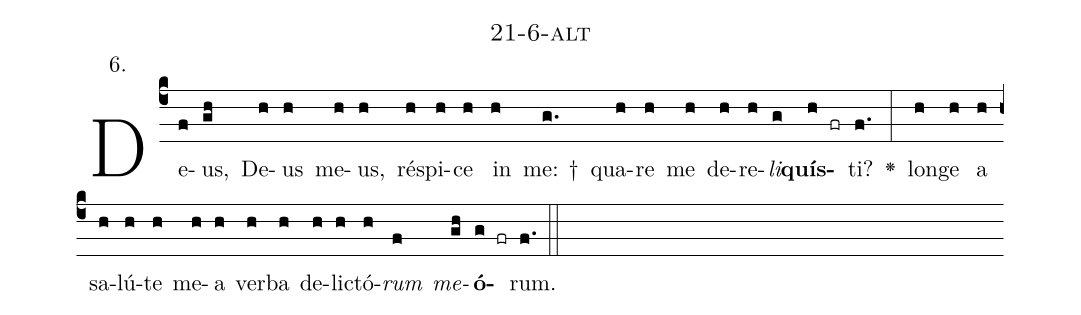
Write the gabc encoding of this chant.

name: 21-6-alt;
annotation: 6.;
%%
(c4)De(f)us,(gh) De(h)us(h) me(h)us,(h) ré(h)spi(h)ce(h) in(h) me: †(g.) qua(h)re(h) me(h) de(h)re(h)<i>li</i>(g)<b>quís</b>(h fr)ti?(f.) <v>\greheightstar</v>(:) lon(h)ge(h) a(h) sa(h)lú(h)te(h) me(h)a(h) ver(h)ba(h) de(h)lic(h)tó(h)<i>rum</i>(f) <i>me</i>(gh)<b>ó</b>(g fr)rum.(f.) (::)


%E(h) u(h) o(f) u(gh) a(g) e.(f.) (::)
